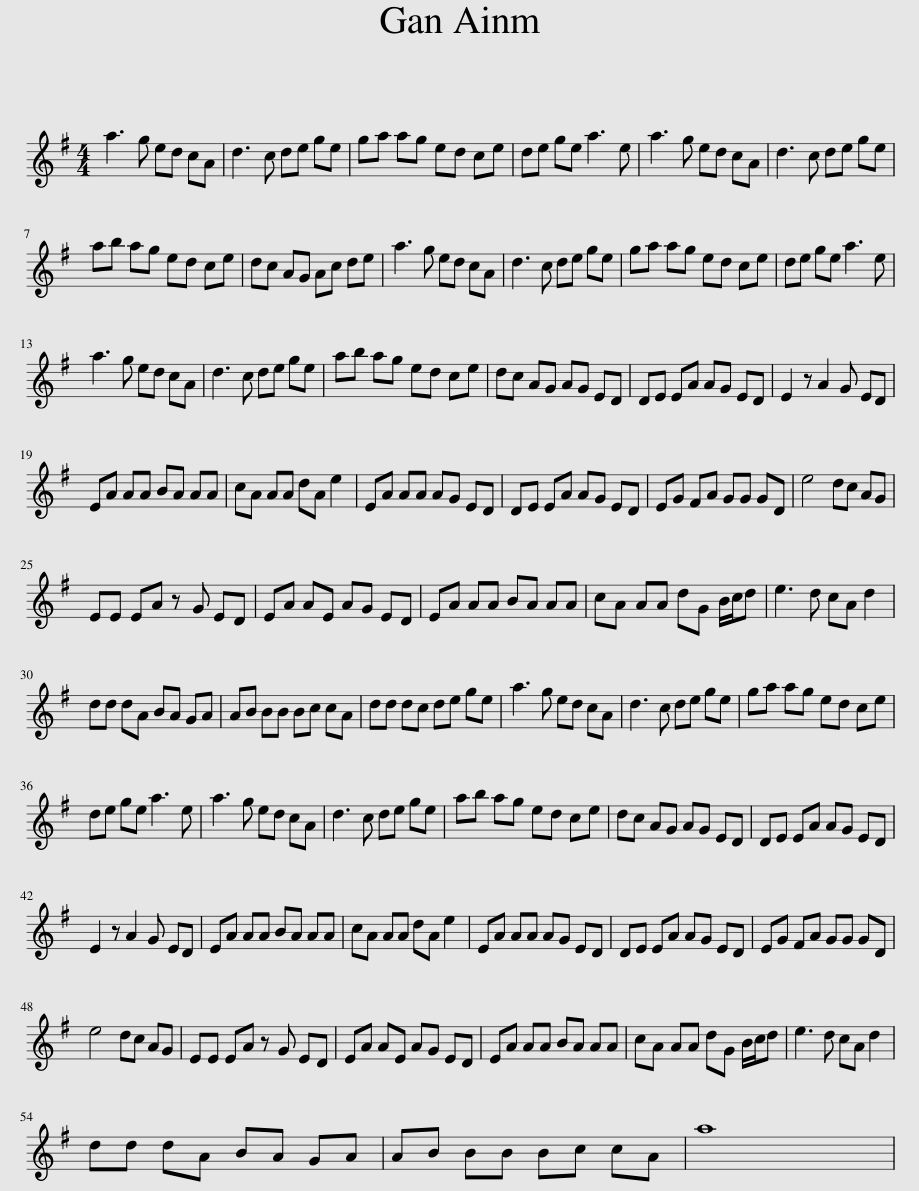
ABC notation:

X:1
L:1/8
M:4/4
I:linebreak $
K:G
V:1 treble
V:1
 a3 g ed cA | d3 c de ge | ga ag ed ce | de ge a3 e | a3 g ed cA | %5
 d3 c de ge |$ ab ag ed ce | dc AG Ac de | a3 g ed cA | d3 c de ge | %10
 ga ag ed ce | de ge a3 e |$ a3 g ed cA | d3 c de ge | ab ag ed ce | %15
 dc AG AG ED | DE EA AG ED | E2 z A2 G ED |$ EA AA BA AA | cA AA dA e2 | %20
 EA AA AG ED | DE EA AG ED | EG FA GG GD | e4 dc AG |$ EE EA z G ED | %25
 EA AE AG ED | EA AA BA AA | cA AA dG B/c/d | e3 d cA d2 |$ dd dA BA GA | %30
 AB BB Bc cA | dd dc de ge | a3 g ed cA | d3 c de ge | ga ag ed ce |$ %35
 de ge a3 e | a3 g ed cA | d3 c de ge | ab ag ed ce | dc AG AG ED | %40
 DE EA AG ED |$ E2 z A2 G ED | EA AA BA AA | cA AA dA e2 | EA AA AG ED | %45
 DE EA AG ED | EG FA GG GD |$ e4 dc AG | EE EA z G ED | EA AE AG ED | %50
 EA AA BA AA | cA AA dG B/c/d | e3 d cA d2 |$ dd dA BA GA | AB BB Bc cA | %55
 a8 | %56
